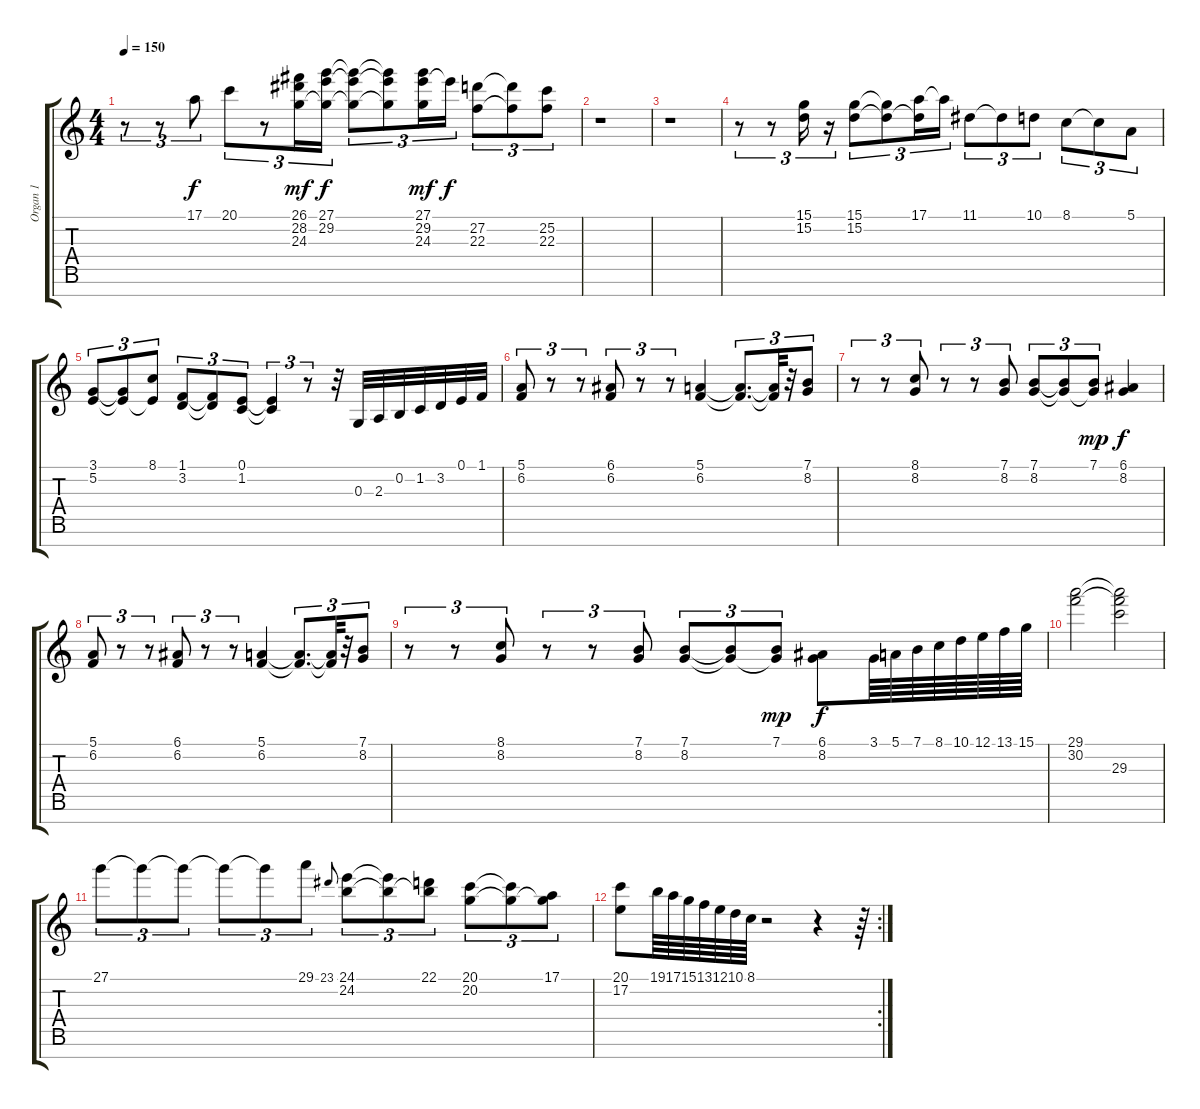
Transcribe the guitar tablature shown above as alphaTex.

\track ("Organ 1" "Organ 1") {instrument drawbarorgan}
\staff {score tabs}
\tuning (E4 B3 G3 D3 A2 E2 B1) {hide}
\ts (4 4)
\tempo 150
\clef g2
\ks c
r.8{tu (3 2) dy f} r.8{tu (3 2)} 17.1.8{tu (3 2)} 20.1.8{tu (3 2)} r.8{tu (3 2)} (26.1 28.2 24.3).16{tu (3 2) dy mf} (27.1 29.2 24.3{t}).16{tu (3 2) dy f} (27.1{t} 29.2{t} 24.3{t}).8{tu (3 2)} (27.1{t} 29.2{t} 24.3{t}).8{tu (3 2)} (27.1 29.2 24.3).16{tu (3 2) dy mf} 29.2{t}.16{tu (3 2) dy f} (27.2 22.3).8{tu (3 2)} (27.2{t} 22.3{t}).8{tu (3 2)} (25.2 22.3).8{tu (3 2)} |
r.1 |
r.1 |
r.8{tu (3 2)} r.8{tu (3 2)} (15.1 15.2).16{tu (3 2)} r.16{tu (3 2)} (15.1 15.2).8{tu (3 2)} (15.1{t} 15.2{t}).8{tu (3 2)} (17.1 15.2{t}).16{tu (3 2)} 17.1{t}.16{tu (3 2)} 11.1.8{tu (3 2)} 11.1{t}.8{tu (3 2)} 10.1.8{tu (3 2)} 8.1.8{tu (3 2)} 8.1{t}.8{tu (3 2)} 5.1.8{tu (3 2)} |
(3.1 5.2).8{tu (3 2)} (3.1{t} 5.2{t}).8{tu (3 2)} (8.1 5.2{t}).8{tu (3 2)} (1.1 3.2).8{tu (3 2)} (1.1{t} 3.2{t}).8{tu (3 2)} (0.1 1.2).8{tu (3 2)} (0.1{t} 1.2{t}).4{tu (3 2)} r.8{tu (3 2)} r.32 0.3.32 2.3.32 0.2.32 1.2.32 3.2.32 0.1.32 1.1.32 |
(5.1 6.2).8{tu (3 2)} r.8{tu (3 2)} r.8{tu (3 2)} (6.1 6.2).8{tu (3 2)} r.8{tu (3 2)} r.8{tu (3 2)} (5.1 6.2).4 (5.1{t} 6.2{t}).8{d tu (3 2)} (5.1{t} 6.2{t}).32{tu (3 2)} r.32{tu (3 2)} (7.1 8.2).8{tu (3 2)} |
r.8{tu (3 2)} r.8{tu (3 2)} (8.1 8.2).8{tu (3 2)} r.8{tu (3 2)} r.8{tu (3 2)} (7.1 8.2).8{tu (3 2)} (7.1 8.2).8{tu (3 2)} (7.1{t} 8.2{t}).8{tu (3 2)} (7.1 8.2{t}).8{tu (3 2) dy mp} (6.1 8.2).4{dy f} |
(5.1 6.2).8{tu (3 2)} r.8{tu (3 2)} r.8{tu (3 2)} (6.1 6.2).8{tu (3 2)} r.8{tu (3 2)} r.8{tu (3 2)} (5.1 6.2).4 (5.1{t} 6.2{t}).8{d tu (3 2)} (5.1{t} 6.2{t}).32{tu (3 2)} r.32{tu (3 2)} (7.1 8.2).8{tu (3 2)} |
r.8{tu (3 2)} r.8{tu (3 2)} (8.1 8.2).8{tu (3 2)} r.8{tu (3 2)} r.8{tu (3 2)} (7.1 8.2).8{tu (3 2)} (7.1 8.2).8{tu (3 2)} (7.1{t} 8.2{t}).8{tu (3 2)} (7.1 8.2{t}).8{tu (3 2) dy mp} (6.1 8.2).8{dy f} 3.1.64 5.1.64 7.1.64 8.1.64 10.1.64 12.1.64 13.1.64 15.1.64 |
(29.1 30.2).2 (29.1{t} 30.2{t} 29.3).2 |
27.1.8{tu (3 2)} 27.1{t}.8{tu (3 2)} 27.1{t}.8{tu (3 2)} 27.1{t}.8{tu (3 2)} 27.1{t}.8{tu (3 2)} 29.1.8{tu (3 2)} 23.1.8{gr onbeat} (24.1 24.2).8{tu (3 2)} (24.1{t} 24.2{t}).8{tu (3 2)} (22.1 24.2{t}).8{tu (3 2)} (20.1 20.2).8{tu (3 2)} (20.1{t} 20.2{t}).8{tu (3 2)} (17.1 20.2{t}).8{tu (3 2)} |
\rc 2
(20.1 17.2).8 19.1.64 17.1.64 15.1.64 13.1.64 12.1.64 10.1.64 8.1.64 r.2 r.4 r.64
